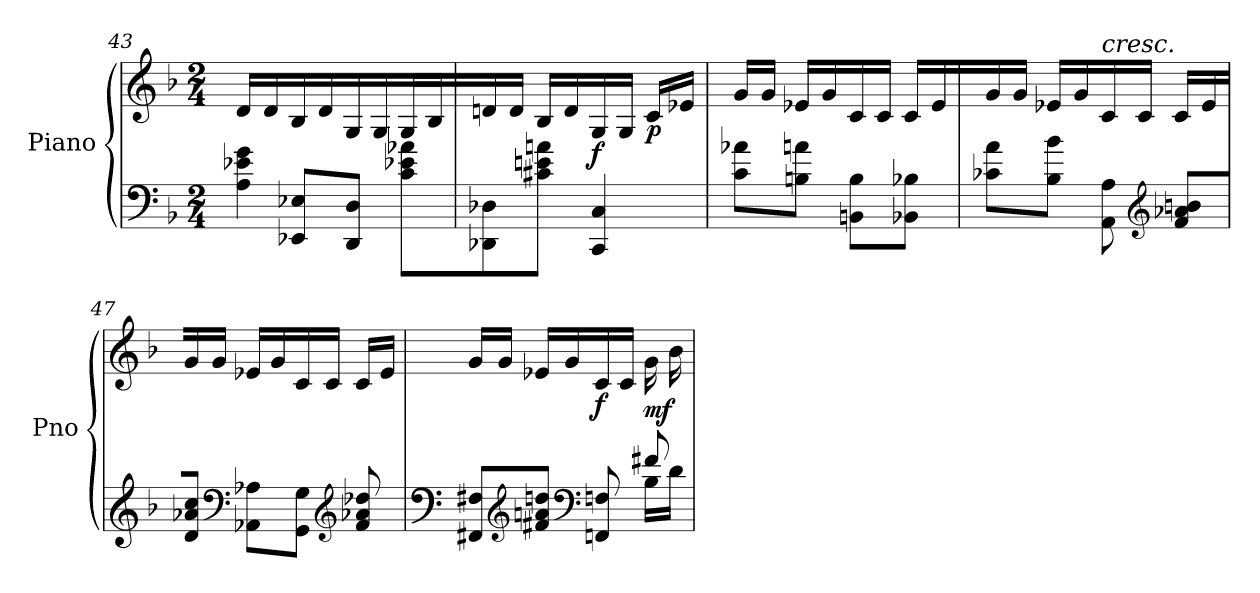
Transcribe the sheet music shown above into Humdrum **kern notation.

**kern	**kern	**dynam
*part1	*part1	*part1
*staff2	*staff1	*staff1/2
*I"Piano	*	*
*I'Pno	*	*
*clefF4	*clefG2	*
*k[b-]	*k[b-]	*
*M2/4	*M2/4	*
=43	=43	=43
8A\ 8e-X\ 8g\J	16d/	.
.	16d/JJ	.
8EE-X/ 8E-X/L	16B-/LL	.
.	16d/	.
8DD/ 8D/J	16G/	.
.	16G/JJ	.
8c\ 8e-X\ 8a-X\L	16G/LL	.
.	16B-/	.
=44	=44	=44
8DD-X\ 8D-X\	16dn/	.
.	16d/JJ	.
8c#X\ 8en\ 8an\J	16B-/LL	.
.	16d/	.
!	!	!LO:DY:b
4CC/ 4C/	16G/	f
.	16G/JJ	.
!	!	!LO:DY:b
.	16c/LL	p
.	16e-X/JJ	.
!!LO:LB:g=z
=45	=45	=45
8c\ 8a-X\L	16g/LL	.
.	16g/JJ	.
8Bn\ 8an\J	16e-X/LL	.
.	16g/	.
8BBn\ 8B\L	16c/	.
.	16c/JJ	.
8BB-X\ 8B-X\J	16c/LL	.
.	16e-/	.
=46	=46	=46
8c-X\ 8a\L	16g/	.
.	16g/JJ	.
8B-\ 8b-\J	16e-X/LL	.
.	16g/	.
!	!LO:TX:a:i:t=cresc.	!
8AA\ 8A\	16c/	.
.	16c/JJ	.
*clefG2	*	*
8f/ 8a-X/ 8bn/L	16c/LL	.
.	16e-/	.
=47	=47	=47
8d/ 8a-X/ 8cc/J	16g/	.
.	16g/JJ	.
*clefF4	*	*
8AA-X\ 8A-X\L	16e-X/LL	.
.	16g/	.
8GG\ 8G\J	16c/	.
.	16c/JJ	.
*clefG2	*	*
8f/ 8a-X/ 8dd-X/	16c/LL	.
.	16e-/JJ	.
!!LO:LB:g=z
=48	=48	=48
*clefF4	*	*
*^	*	*
8FF#X/ 8F#X/L	4.ryy	16g/LL	.
.	.	16g/JJ	.
*clefG2	*	*	*
8f#X/ 8an/ 8ddn/J	.	16e-X/LL	.
.	.	16g/	.
*clefF4	*	*	*
!	!	!	!LO:DY:b
8FFn/ 8Fn/	.	16c/	f
.	.	16c/JJ	.
!	!	!	!LO:DY:b
8f#X/	16B-\LL	16g\LL	mf
.	16d\JJ	16b-\	.
*v	*v	*	*
=	=	=
*-	*-	*-
